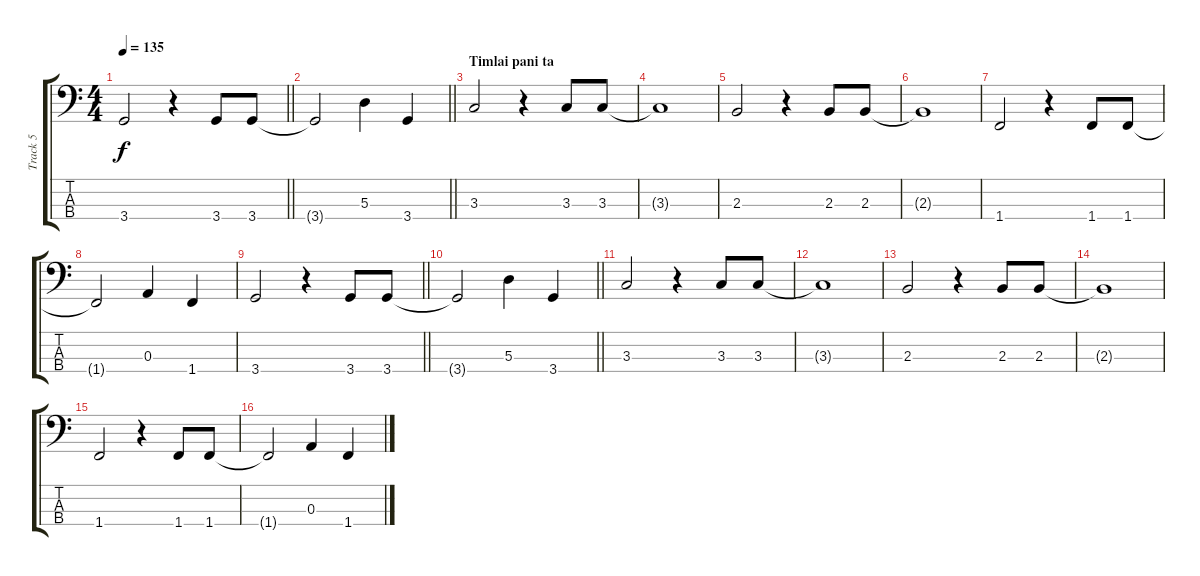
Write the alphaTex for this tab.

\track ("Track 5" "Track 5") {instrument electricbasspick}
\staff {score tabs}
\tuning (G2 D2 A1 E1) {hide}
\ts (4 4)
\tempo 135
\clef f4
\barLineRight lightlight
\ks c
3.4.2{dy f} r.4 3.4.8 3.4.8 |
\barLineRight lightlight
3.4{t}.2 5.3.4 3.4.4 |
\section ("" "Timlai pani ta")
3.3.2 r.4 3.3.8 3.3.8 |
3.3{t}.1 |
2.3.2 r.4 2.3.8 2.3.8 |
2.3{t}.1 |
1.4.2 r.4 1.4.8 1.4.8 |
1.4{t}.2 0.3.4 1.4.4 |
\barLineRight lightlight
3.4.2 r.4 3.4.8 3.4.8 |
\barLineRight lightlight
3.4{t}.2 5.3.4 3.4.4 |
3.3.2 r.4 3.3.8 3.3.8 |
3.3{t}.1 |
2.3.2 r.4 2.3.8 2.3.8 |
2.3{t}.1 |
1.4.2 r.4 1.4.8 1.4.8 |
1.4{t}.2 0.3.4 1.4.4
